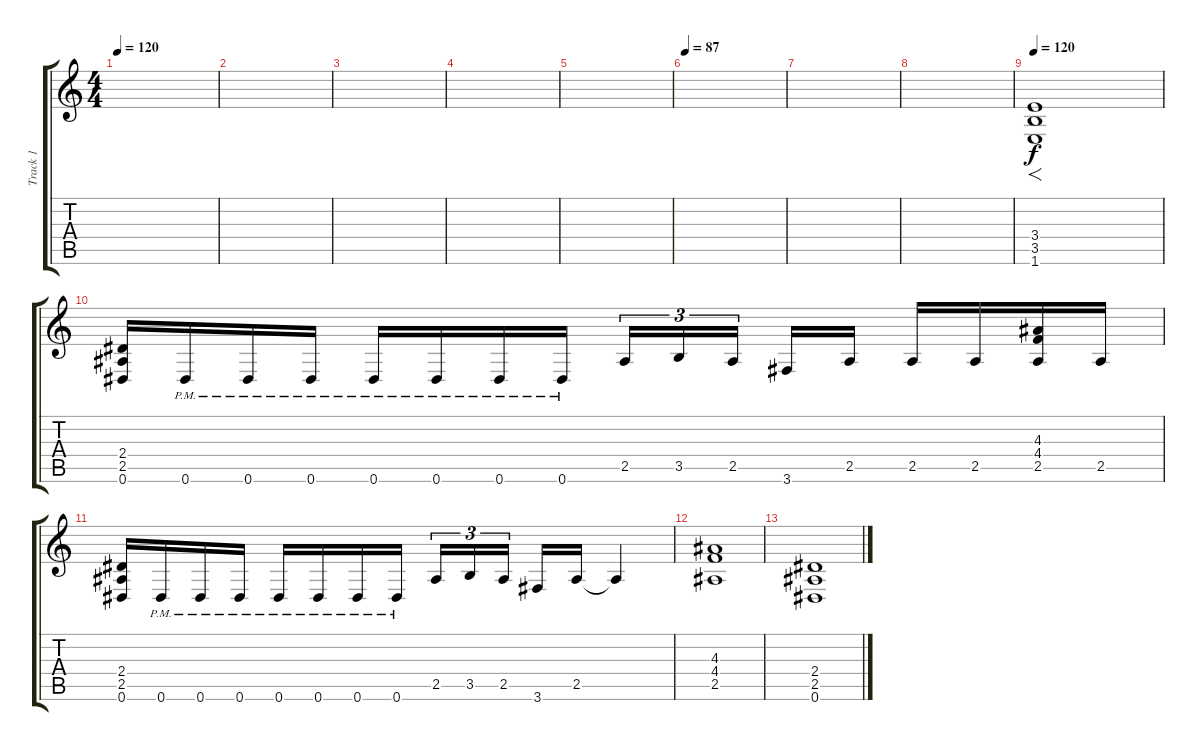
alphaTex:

\track ("Track 1" "Track 1") {instrument distortionguitar}
\staff {score tabs}
\tuning (Eb4 Bb3 Gb3 Db3 Ab2 Eb2) {hide}
\ts (4 4)
\tempo 120
\clef g2
\ks c
|
|
|
|
|
\tempo 87
|
|
|
\tempo 120
(3.4 3.5 1.6).1{f} |
(2.4 2.5 0.6).16 0.6{pm}.16 0.6{pm}.16 0.6{pm}.16 0.6{pm}.16 0.6{pm}.16 0.6{pm}.16 0.6{pm}.16 2.5.16{tu (3 2)} 3.5.16{tu (3 2)} 2.5.16{tu (3 2)} 3.6.16 2.5.16 2.5.16 2.5.16 (4.3 4.4 2.5).16 2.5.16 |
(2.4 2.5 0.6).16 0.6{pm}.16 0.6{pm}.16 0.6{pm}.16 0.6{pm}.16 0.6{pm}.16 0.6{pm}.16 0.6{pm}.16 2.5.16{tu (3 2)} 3.5.16{tu (3 2)} 2.5.16{tu (3 2)} 3.6.16 2.5.16 2.5{t}.4 |
(4.3 4.4 2.5).1 |
(2.4 2.5 0.6).1{volume 0}
